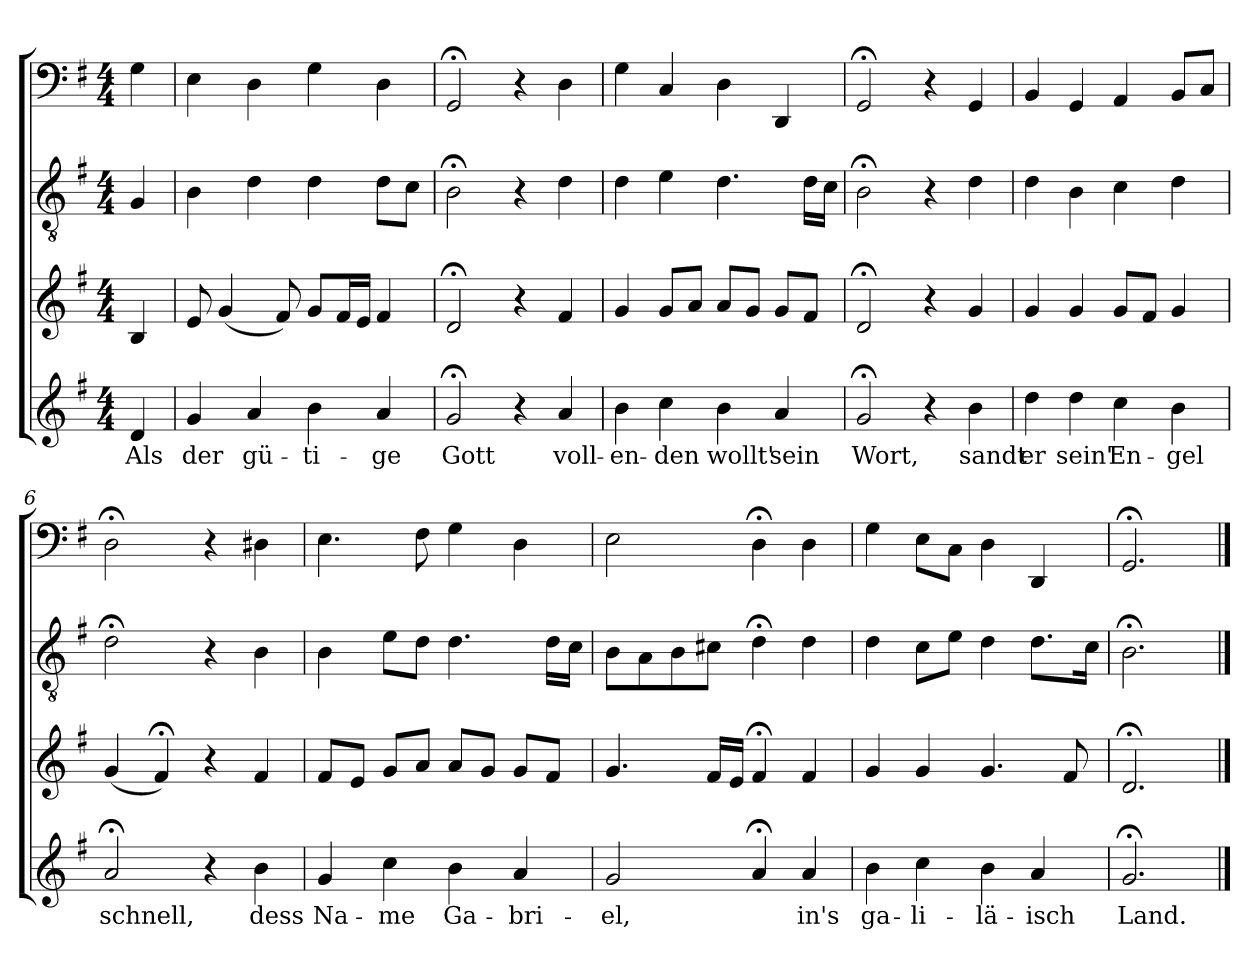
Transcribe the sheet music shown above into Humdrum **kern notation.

**kern	**text	**kern	**kern	**kern
*part4	*part4	*part3	*part2	*part1
*staff4	*staff4	*staff3	*staff2	*staff1
*clefG2	*	*clefG2	*clefGv2	*clefF4
*k[f#]	*	*k[f#]	*k[f#]	*k[f#]
*G:	*	*G:	*G:	*G:
*M4/4	*	*M4/4	*M4/4	*M4/4
=	=	=	=	=
4d/	Als	4B/	4G/	4G\
=1	=1	=1	=1	=1
4g/	der	8e/	4B\	4E\
.	.	(4g/	.	.
4a/	gü-	.	4d\	4D\
.	.	8f#/)	.	.
4b\	-ti-	8g/L	4d\	4G\
.	.	16f#/L	.	.
.	.	16e/JJ	.	.
4a/	-ge	4f#/	8d\L	4D\
.	.	.	8c\J	.
=2	=2	=2	=2	=2
2g;</	Gott	2d;</	2B;<\	2GG;</
4r	.	4r	4r	4r
4a/	voll-	4f#/	4d\	4D\
=3	=3	=3	=3	=3
4b\	-en-	4g/	4d\	4G\
4cc\	-den	8g/L	4e\	4C/
.	.	8a/J	.	.
4b\	wollt'	8a/L	4.d\	4D\
.	.	8g/J	.	.
4a/	sein	8g/L	.	4DD/
.	.	8f#/J	16d\LL	.
.	.	.	16c\JJ	.
=4	=4	=4	=4	=4
2g;</	Wort,	2d;</	2B;<\	2GG;</
4r	.	4r	4r	4r
4b\	sandt	4g/	4d\	4GG/
=5	=5	=5	=5	=5
4dd\	er	4g/	4d\	4BB/
4dd\	sein'	4g/	4B\	4GG/
4cc\	En-	8g/L	4c\	4AA/
.	.	8f#/J	.	.
4b\	-gel	4g/	4d\	8BB/L
.	.	.	.	8C/J
=6	=6	=6	=6	=6
2a;</	schnell,	(4g/	2d;<\	2D;<\
.	.	4f#;</)	.	.
4r	.	4r	4r	4r
4b\	dess	4f#/	4B\	4D#X\
=7	=7	=7	=7	=7
4g/	Na-	8f#/L	4B\	4.E\
.	.	8e/J	.	.
4cc\	-me	8g/L	8e\L	.
.	.	8a/J	8d\J	8F#\
4b\	Ga-	8a/L	4.d\	4G\
.	.	8g/J	.	.
4a/	-bri-	8g/L	.	4D\
.	.	8f#/J	16d\LL	.
.	.	.	16c\JJ	.
=8	=8	=8	=8	=8
2g/	-el,	4.g/	8B\L	2E\
.	.	.	8A\	.
.	.	.	8B\	.
.	.	16f#/LL	8c#X\J	.
.	.	16e/JJ	.	.
4a;</	.	4f#;</	4d;<\	4D;<\
4a/	in's	4f#/	4d\	4D\
=9	=9	=9	=9	=9
4b\	ga-	4g/	4d\	4G\
4cc\	-li-	4g/	8c\L	8E\L
.	.	.	8e\J	8C\J
4b\	-lä-	4.g/	4d\	4D\
4a/	-isch	.	8.d\L	4DD/
.	.	8f#/	.	.
.	.	.	16c\Jk	.
=10	=10	=10	=10	=10
2.g;</	Land.	2.d;</	2.B;<\	2.GG;</
==	==	==	==	==
*-	*-	*-	*-	*-
